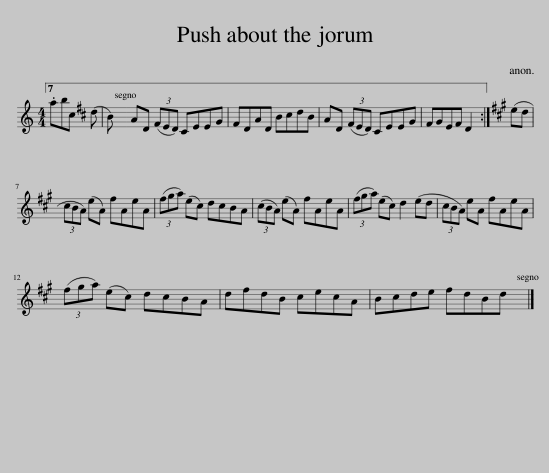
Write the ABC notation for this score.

X:1
L:1/8
M:4/4
I:linebreak $
K:C
V:1 treble
V:1
 .abc (d B) | AD (3(^FED) ^CEEG | ^FDAD B^cdB | AD (3(^FED) ^CEEG | ^FGEF D2 :| %5
[K:A] (ed |$ (3cBA) (eA) fAeA | (3(fga) (ec) dcBA | (3(cBA) (eA) fAeA | (3(fga) (ec) d2 (ed | %10
 (3cBA) eA fAeA |$ (3(fga) (ec) dcBA | dfdB cecA | Bcde fdBd |] %14
